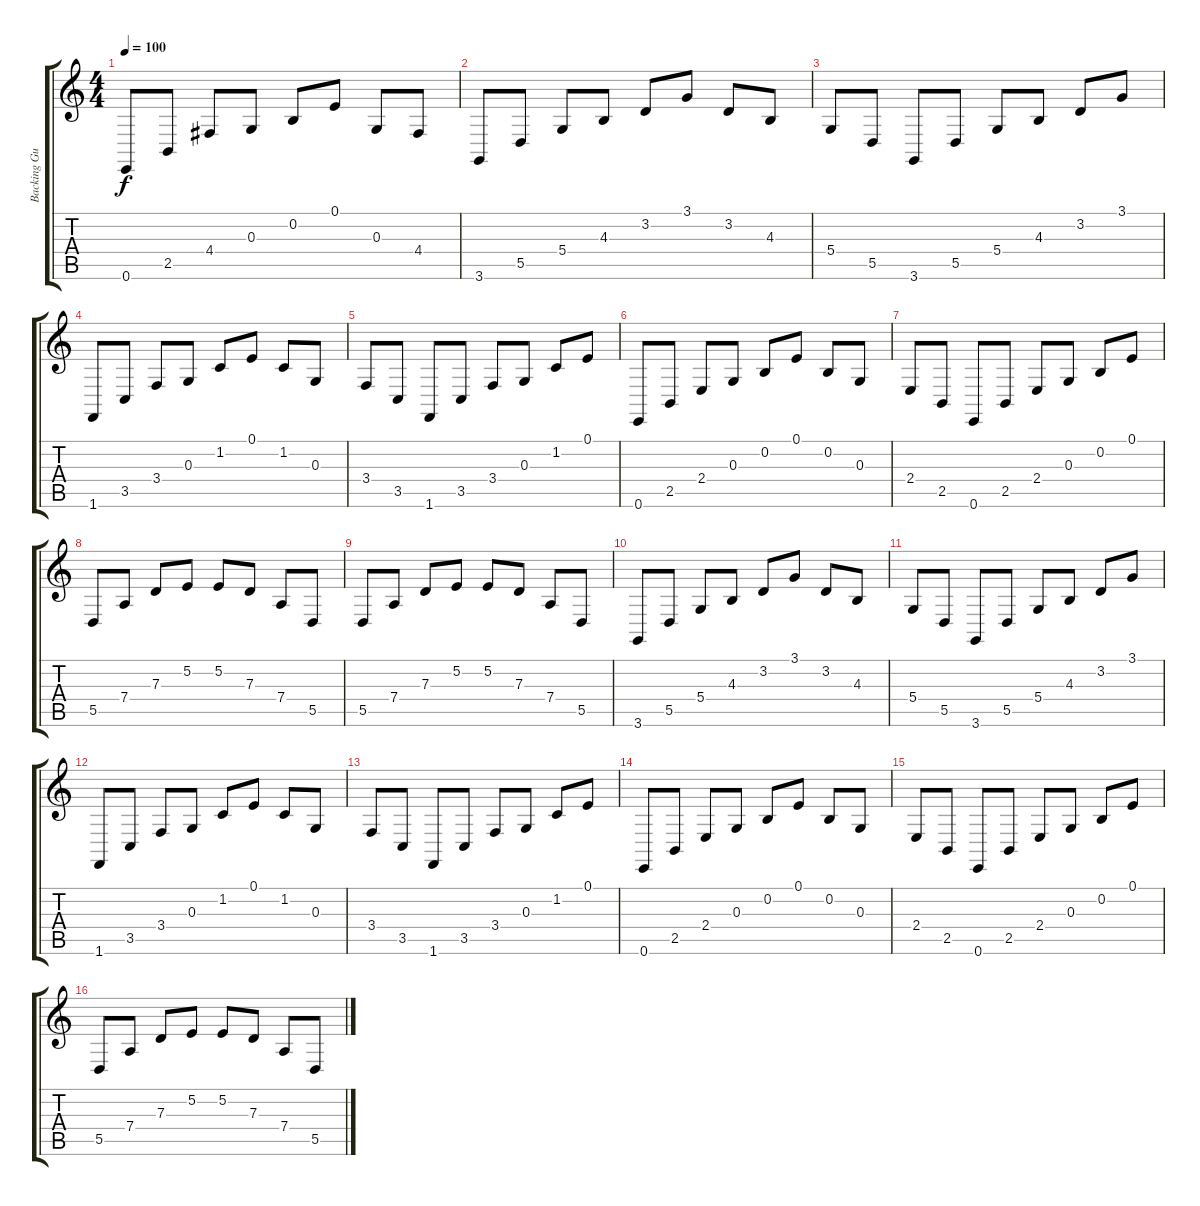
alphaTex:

\track ("Backing Guitar" "Backing Gu") {instrument sitar}
\staff {score tabs}
\tuning (E4 B3 G3 D3 A2 E2) {hide}
\ts (4 4)
\tempo 100
\clef g2
\ks c
0.6.8{dy f} 2.5.8 4.4.8 0.3.8 0.2.8 0.1.8 0.3.8 4.4.8 |
3.6.8 5.5.8 5.4.8 4.3.8 3.2.8 3.1.8 3.2.8 4.3.8 |
5.4.8 5.5.8 3.6.8 5.5.8 5.4.8 4.3.8 3.2.8 3.1.8 |
1.6.8 3.5.8 3.4.8 0.3.8 1.2.8 0.1.8 1.2.8 0.3.8 |
3.4.8 3.5.8 1.6.8 3.5.8 3.4.8 0.3.8 1.2.8 0.1.8 |
0.6.8 2.5.8 2.4.8 0.3.8 0.2.8 0.1.8 0.2.8 0.3.8 |
2.4.8 2.5.8 0.6.8 2.5.8 2.4.8 0.3.8 0.2.8 0.1.8 |
5.5.8 7.4.8 7.3.8 5.2.8 5.2.8 7.3.8 7.4.8 5.5.8 |
5.5.8 7.4.8 7.3.8 5.2.8 5.2.8 7.3.8 7.4.8 5.5.8 |
3.6.8 5.5.8 5.4.8 4.3.8 3.2.8 3.1.8 3.2.8 4.3.8 |
5.4.8 5.5.8 3.6.8 5.5.8 5.4.8 4.3.8 3.2.8 3.1.8 |
1.6.8 3.5.8 3.4.8 0.3.8 1.2.8 0.1.8 1.2.8 0.3.8 |
3.4.8 3.5.8 1.6.8 3.5.8 3.4.8 0.3.8 1.2.8 0.1.8 |
0.6.8 2.5.8 2.4.8 0.3.8 0.2.8 0.1.8 0.2.8 0.3.8 |
2.4.8 2.5.8 0.6.8 2.5.8 2.4.8 0.3.8 0.2.8 0.1.8 |
5.5.8 7.4.8 7.3.8 5.2.8 5.2.8 7.3.8 7.4.8 5.5.8
